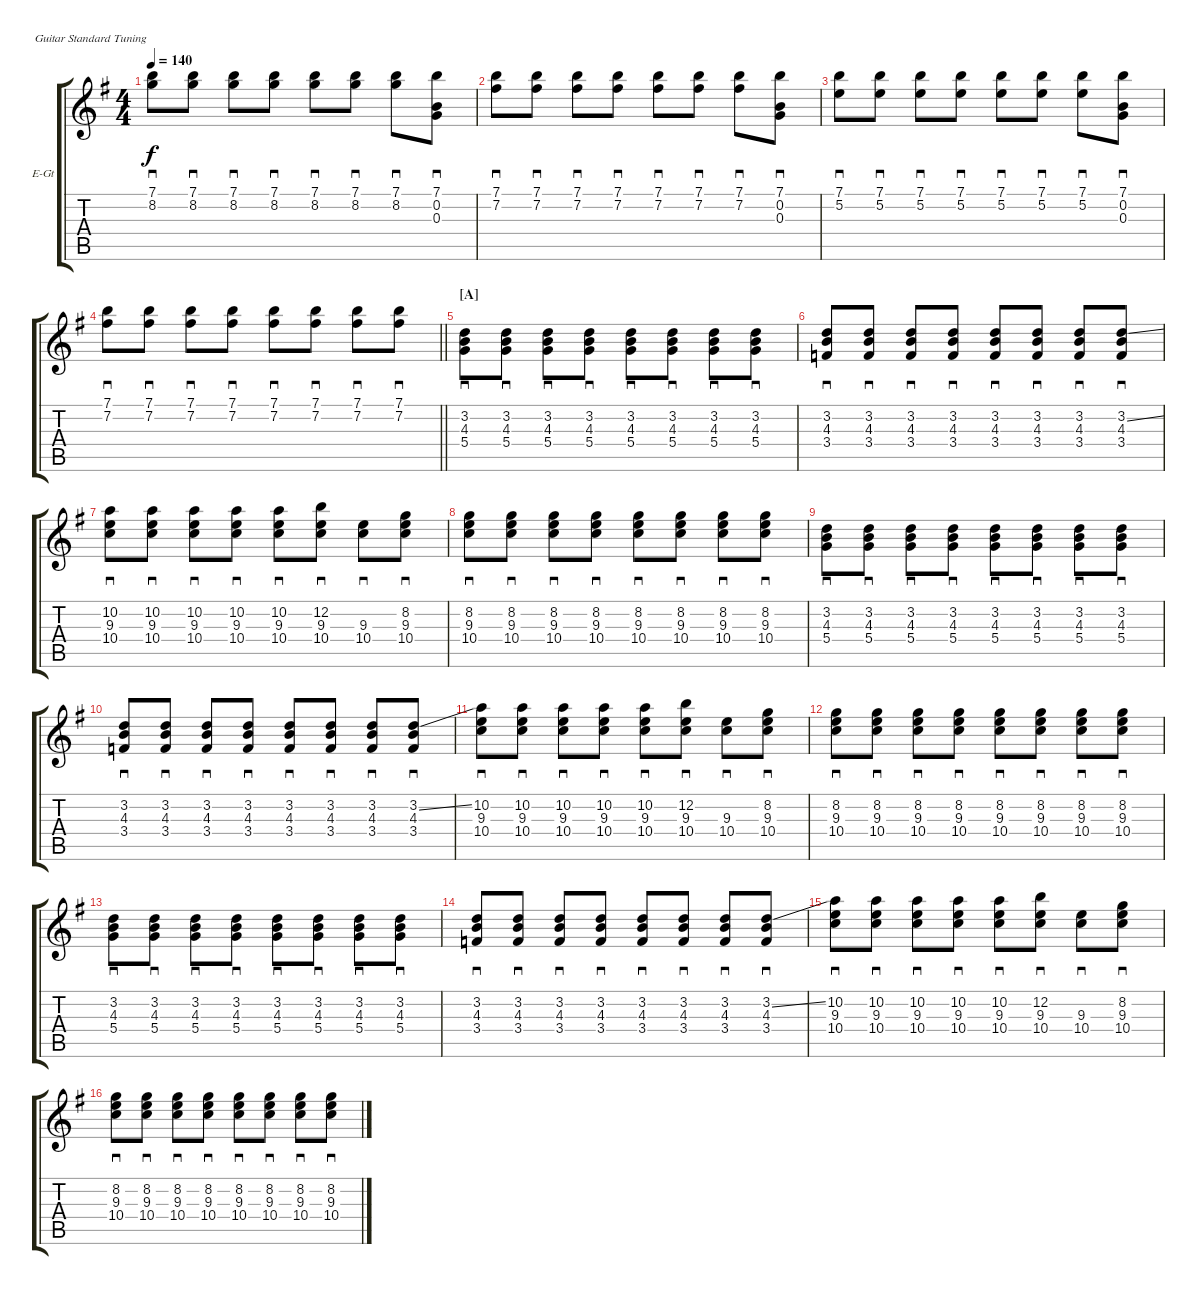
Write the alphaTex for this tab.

\bracketExtendMode groupsimilarinstruments
\firstSystemTrackNameOrientation horizontal
\otherSystemsTrackNameOrientation horizontal
\track ("Nick Valensi" "E-Gt") {instrument overdrivenguitar}
\staff {score tabs}
\tuning (E4 B3 G3 D3 A2 E2)
\ts (4 4)
\tempo 140
\clef g2
\ks g
(7.1 8.2).8{sd dy f} (7.1 8.2).8{sd} (7.1 8.2).8{sd} (7.1 8.2).8{sd} (7.1 8.2).8{sd} (7.1 8.2).8{sd} (7.1 8.2).8{sd} (7.1 0.2 0.3).8{sd} |
(7.1 7.2).8{sd} (7.1 7.2).8{sd} (7.1 7.2).8{sd} (7.1 7.2).8{sd} (7.1 7.2).8{sd} (7.1 7.2).8{sd} (7.1 7.2).8{sd} (7.1 0.2 0.3).8{sd} |
(7.1 5.2).8{sd} (7.1 5.2).8{sd} (7.1 5.2).8{sd} (7.1 5.2).8{sd} (7.1 5.2).8{sd} (7.1 5.2).8{sd} (7.1 5.2).8{sd} (7.1 0.2 0.3).8{sd} |
\barLineRight lightlight
(7.1 7.2).8{sd} (7.1 7.2).8{sd} (7.1 7.2).8{sd} (7.1 7.2).8{sd} (7.1 7.2).8{sd} (7.1 7.2).8{sd} (7.1 7.2).8{sd} (7.1 7.2).8{sd} |
\section ("A" "")
(3.2 4.3 5.4).8{sd} (3.2 4.3 5.4).8{sd} (3.2 4.3 5.4).8{sd} (3.2 4.3 5.4).8{sd} (3.2 4.3 5.4).8{sd} (3.2 4.3 5.4).8{sd} (3.2 4.3 5.4).8{sd} (3.2 4.3 5.4).8{sd} |
(3.2 4.3 3.4).8{sd} (3.2 4.3 3.4).8{sd} (3.2 4.3 3.4).8{sd} (3.2 4.3 3.4).8{sd} (3.2 4.3 3.4).8{sd} (3.2 4.3 3.4).8{sd} (3.2 4.3 3.4).8{sd} (3.2{ss} 4.3 3.4).8{sd} |
(10.2 9.3 10.4).8{sd} (10.2 9.3 10.4).8{sd} (10.2 9.3 10.4).8{sd} (10.2 9.3 10.4).8{sd} (10.2 9.3 10.4).8{sd} (12.2 9.3 10.4).8{sd} (9.3 10.4).8{sd} (8.2 9.3 10.4).8{sd} |
(8.2 9.3 10.4).8{sd} (8.2 9.3 10.4).8{sd} (8.2 9.3 10.4).8{sd} (8.2 9.3 10.4).8{sd} (8.2 9.3 10.4).8{sd} (8.2 9.3 10.4).8{sd} (8.2 9.3 10.4).8{sd} (8.2 9.3 10.4).8{sd} |
(3.2 4.3 5.4).8{sd} (3.2 4.3 5.4).8{sd} (3.2 4.3 5.4).8{sd} (3.2 4.3 5.4).8{sd} (3.2 4.3 5.4).8{sd} (3.2 4.3 5.4).8{sd} (3.2 4.3 5.4).8{sd} (3.2 4.3 5.4).8{sd} |
(3.2 4.3 3.4).8{sd} (3.2 4.3 3.4).8{sd} (3.2 4.3 3.4).8{sd} (3.2 4.3 3.4).8{sd} (3.2 4.3 3.4).8{sd} (3.2 4.3 3.4).8{sd} (3.2 4.3 3.4).8{sd} (3.2{ss} 4.3 3.4).8{sd} |
(10.2 9.3 10.4).8{sd} (10.2 9.3 10.4).8{sd} (10.2 9.3 10.4).8{sd} (10.2 9.3 10.4).8{sd} (10.2 9.3 10.4).8{sd} (12.2 9.3 10.4).8{sd} (9.3 10.4).8{sd} (8.2 9.3 10.4).8{sd} |
(8.2 9.3 10.4).8{sd} (8.2 9.3 10.4).8{sd} (8.2 9.3 10.4).8{sd} (8.2 9.3 10.4).8{sd} (8.2 9.3 10.4).8{sd} (8.2 9.3 10.4).8{sd} (8.2 9.3 10.4).8{sd} (8.2 9.3 10.4).8{sd} |
(3.2 4.3 5.4).8{sd} (3.2 4.3 5.4).8{sd} (3.2 4.3 5.4).8{sd} (3.2 4.3 5.4).8{sd} (3.2 4.3 5.4).8{sd} (3.2 4.3 5.4).8{sd} (3.2 4.3 5.4).8{sd} (3.2 4.3 5.4).8{sd} |
(3.2 4.3 3.4).8{sd} (3.2 4.3 3.4).8{sd} (3.2 4.3 3.4).8{sd} (3.2 4.3 3.4).8{sd} (3.2 4.3 3.4).8{sd} (3.2 4.3 3.4).8{sd} (3.2 4.3 3.4).8{sd} (3.2{ss} 4.3 3.4).8{sd} |
(10.2 9.3 10.4).8{sd} (10.2 9.3 10.4).8{sd} (10.2 9.3 10.4).8{sd} (10.2 9.3 10.4).8{sd} (10.2 9.3 10.4).8{sd} (12.2 9.3 10.4).8{sd} (9.3 10.4).8{sd} (8.2 9.3 10.4).8{sd} |
(8.2 9.3 10.4).8{sd} (8.2 9.3 10.4).8{sd} (8.2 9.3 10.4).8{sd} (8.2 9.3 10.4).8{sd} (8.2 9.3 10.4).8{sd} (8.2 9.3 10.4).8{sd} (8.2 9.3 10.4).8{sd} (8.2 9.3 10.4).8{sd}
